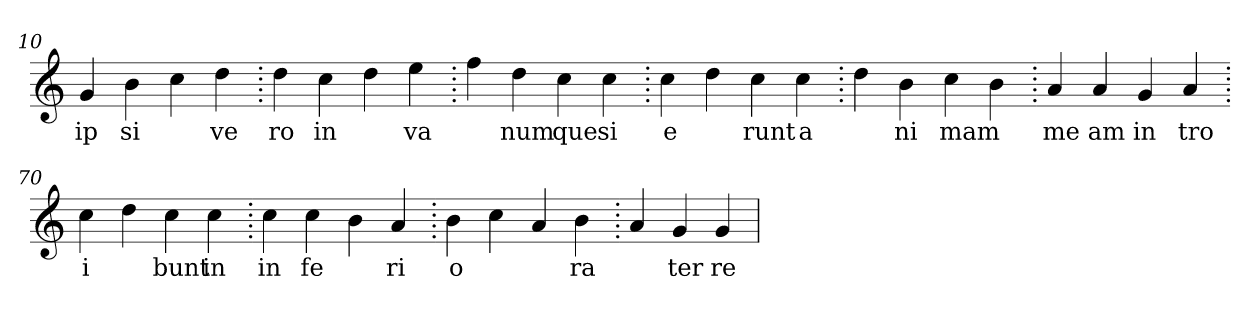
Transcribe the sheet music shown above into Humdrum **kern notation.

**kern	**text
*part1	*part1
*staff1	*staff1
*clefG2	*
=10.	=10.
4g	ip
4b	si
4cc	.
4dd	ve
=20.	=20.
4dd	ro
4cc	in
4dd	.
4ee	va
=30.	=30.
4ff	.
4dd	num
4cc	que
4cc	si
=40.	=40.
4cc	e
4dd	.
4cc	runt
4cc	a
=50.	=50.
4dd	.
4b	ni
4cc	mam
4b	.
=60.	=60.
4a	me
4a	am
4g	in
4a	tro
=70.	=70.
4cc	i
4dd	.
4cc	bunt
4cc	in
=80.	=80.
4cc	in
4cc	fe
4b	.
4a	ri
=90.	=90.
4b	o
4cc	.
4a	.
4b	ra
=100.	=100.
4a	.
4g	ter
4g	re
=	=
*-	*-
